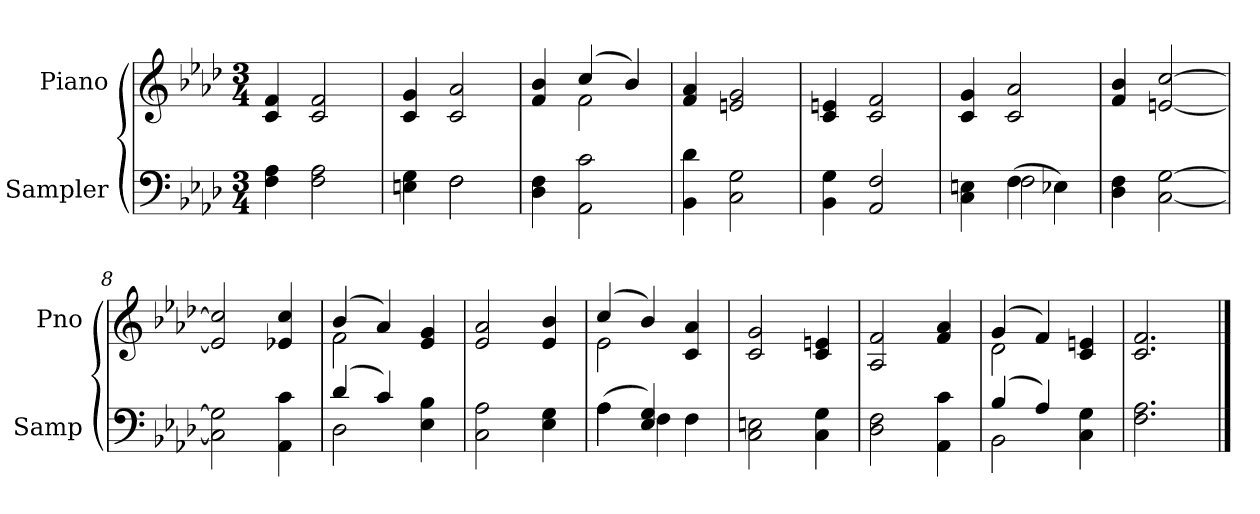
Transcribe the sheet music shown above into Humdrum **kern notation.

**kern	**kern
*part2	*part1
*staff2	*staff1
*I"Sampler	*I"Piano
*I'Samp	*I'Pno
*clefF4	*clefG2
*k[b-e-a-d-]	*k[b-e-a-d-]
*A-:	*A-:
*M3/4	*M3/4
=1	=1
4F 4A-	4c 4f
2F 2A-	2c 2f
=2	=2
*^	*
4En 4G	4ryy	4c 4g
2F\	2F	2c 2a-
*v	*v	*
=3	=3
*	*^
4D- 4F	4f 4b-	4ryy
2AA- 2c	(4cc/	2f
.	4b-/)	.
*	*v	*v
=4	=4
4BB- 4d-	4f 4a-
2C 2G	2en 2g
=5	=5
4BB- 4G	4c 4en
2AA- 2F	2c 2f
=6	=6
*^	*
4C 4En	4ryy	4c 4g
(4F\	2F	2c 2a-
4E-X\)	.	.
*v	*v	*
=7	=7
4D- 4F	4f 4b-
[2C\ [2G\	[2en/ [2cc/
=8	=8
2C] 2G]	2e] 2cc]
4AA- 4c	4e-X 4cc
=9	=9
*^	*^
(4d-/	2D-	(4b-/	2f
4c/)	.	4a-/)	.
4E- 4B-	4ryy	4e- 4g	4ryy
*v	*v	*	*
*	*v	*v
=10	=10
2C 2A-	2e- 2a-
4E- 4G	4e- 4b-
=11	=11
*^	*^
(4A-\	4A-	(4cc/	2e-
4E- 4G)	4F	4b-/)	.
4F\	4ryy	4c 4a-	4ryy
*v	*v	*	*
*	*v	*v
=12	=12
2C 2En	2c 2g
4C 4G	4c 4en
=13	=13
2D- 2F	2A- 2f
4AA- 4c	4f 4a-
=14	=14
*^	*^
(4B-/	2BB-	(4g/	2d-
4A-/)	.	4f/)	.
4C 4G	4ryy	4c 4en	4ryy
*v	*v	*	*
*	*v	*v
=15	=15
2.F\ 2.A-\	2.c/ 2.f/
==	==
*-	*-
